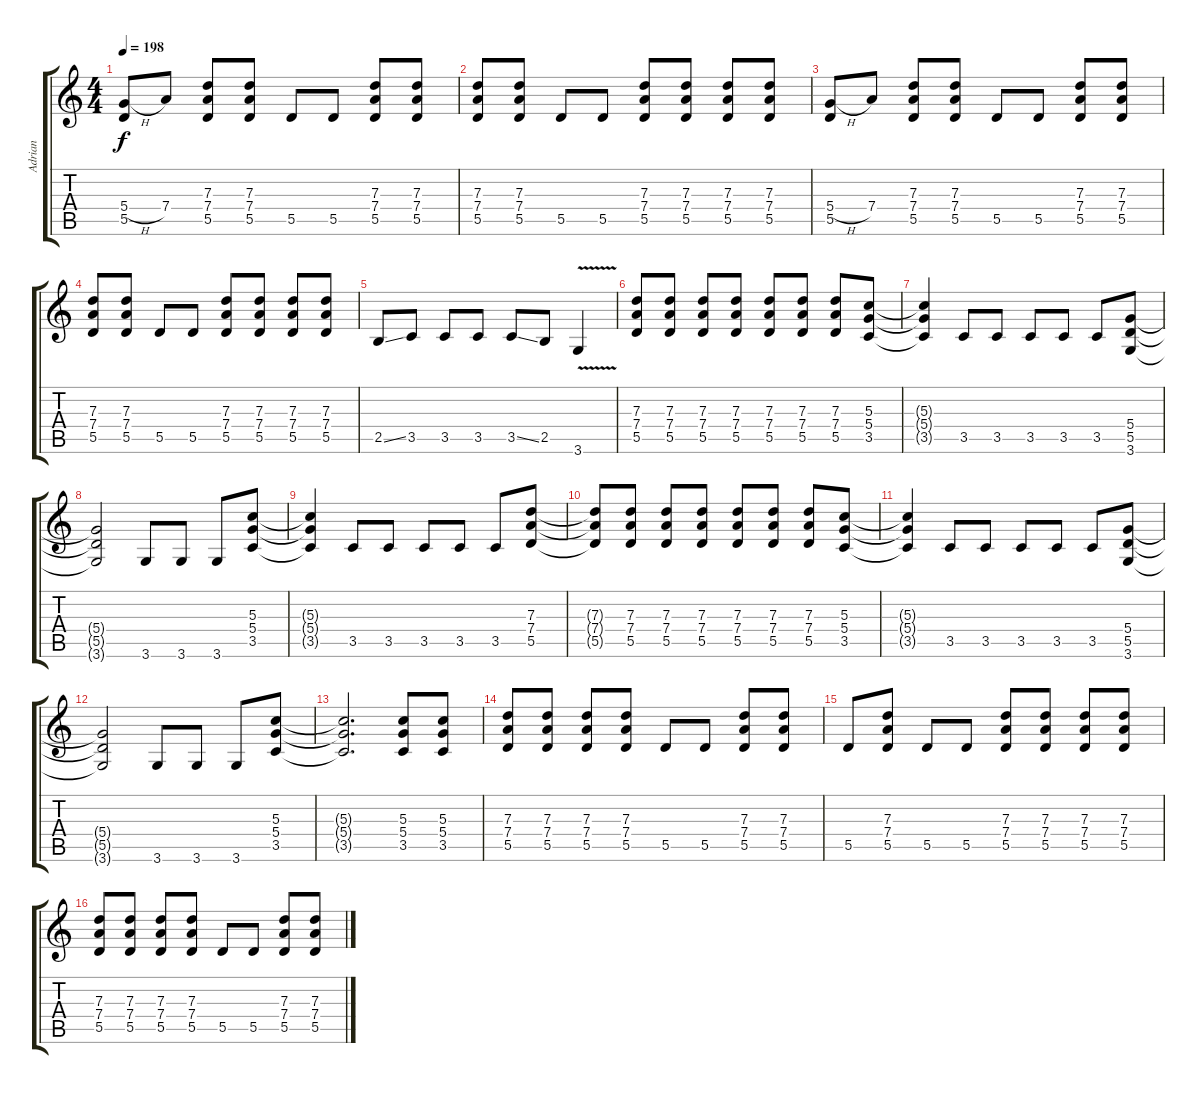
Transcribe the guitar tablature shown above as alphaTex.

\track ("Adrian" "Adrian") {instrument overdrivenguitar}
\staff {score tabs}
\tuning (E4 B3 G3 D3 A2 E2) {hide}
\ts (4 4)
\tempo 198
\clef g2
\ks c
(5.4{h} 5.5).8{dy f} 7.4.8 (7.3 7.4 5.5).8 (7.3 7.4 5.5).8 5.5.8 5.5.8 (7.3 7.4 5.5).8 (7.3 7.4 5.5).8 |
(7.3 7.4 5.5).8 (7.3 7.4 5.5).8 5.5.8 5.5.8 (7.3 7.4 5.5).8 (7.3 7.4 5.5).8 (7.3 7.4 5.5).8 (7.3 7.4 5.5).8 |
(5.4{h} 5.5).8 7.4.8 (7.3 7.4 5.5).8 (7.3 7.4 5.5).8 5.5.8 5.5.8 (7.3 7.4 5.5).8 (7.3 7.4 5.5).8 |
(7.3 7.4 5.5).8 (7.3 7.4 5.5).8 5.5.8 5.5.8 (7.3 7.4 5.5).8 (7.3 7.4 5.5).8 (7.3 7.4 5.5).8 (7.3 7.4 5.5).8 |
2.5{ss}.8 3.5.8 3.5.8 3.5.8 3.5{ss}.8 2.5.8 3.6{v}.4 |
(7.3 7.4 5.5).8 (7.3 7.4 5.5).8 (7.3 7.4 5.5).8 (7.3 7.4 5.5).8 (7.3 7.4 5.5).8 (7.3 7.4 5.5).8 (7.3 7.4 5.5).8 (5.3 5.4 3.5).8 |
(5.3{t} 5.4{t} 3.5{t}).4 3.5.8 3.5.8 3.5.8 3.5.8 3.5.8 (5.4 5.5 3.6).8 |
(5.4{t} 5.5{t} 3.6{t}).2 3.6.8 3.6.8 3.6.8 (5.3 5.4 3.5).8 |
(5.3{t} 5.4{t} 3.5{t}).4 3.5.8 3.5.8 3.5.8 3.5.8 3.5.8 (7.3 7.4 5.5).8 |
(7.3{t} 7.4{t} 5.5{t}).8 (7.3 7.4 5.5).8 (7.3 7.4 5.5).8 (7.3 7.4 5.5).8 (7.3 7.4 5.5).8 (7.3 7.4 5.5).8 (7.3 7.4 5.5).8 (5.3 5.4 3.5).8 |
(5.3{t} 5.4{t} 3.5{t}).4 3.5.8 3.5.8 3.5.8 3.5.8 3.5.8 (5.4 5.5 3.6).8 |
(5.4{t} 5.5{t} 3.6{t}).2 3.6.8 3.6.8 3.6.8 (5.3 5.4 3.5).8 |
(5.3{t} 5.4{t} 3.5{t}).2{d} (5.3 5.4 3.5).8 (5.3 5.4 3.5).8 |
(7.3 7.4 5.5).8 (7.3 7.4 5.5).8 (7.3 7.4 5.5).8 (7.3 7.4 5.5).8 5.5.8 5.5.8 (7.3 7.4 5.5).8 (7.3 7.4 5.5).8 |
5.5.8 (7.3 7.4 5.5).8 5.5.8 5.5.8 (7.3 7.4 5.5).8 (7.3 7.4 5.5).8 (7.3 7.4 5.5).8 (7.3 7.4 5.5).8 |
(7.3 7.4 5.5).8 (7.3 7.4 5.5).8 (7.3 7.4 5.5).8 (7.3 7.4 5.5).8 5.5.8 5.5.8 (7.3 7.4 5.5).8 (7.3 7.4 5.5).8
